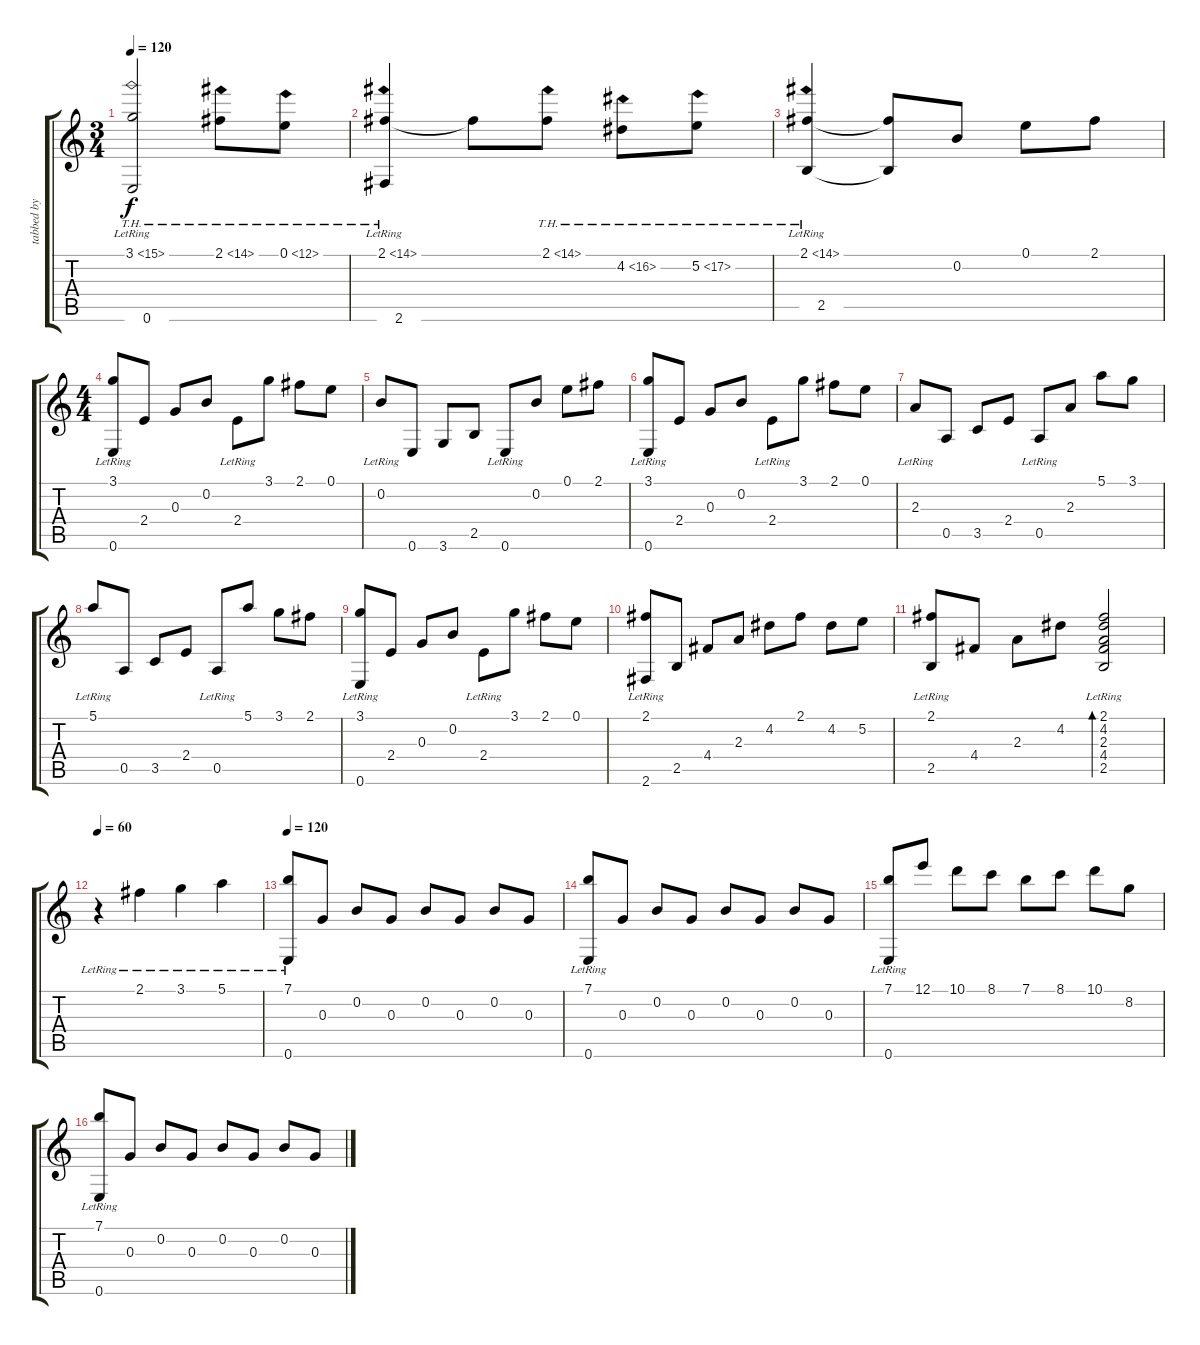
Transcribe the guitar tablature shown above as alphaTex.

\track ("tabbed by Bin Sun" "tabbed by ") {instrument acousticguitarnylon}
\staff {score tabs}
\tuning (E4 B3 G3 D3 A2 E2) {hide}
\ts (3 4)
\tempo 120
\clef g2
\ks c
(3.1{th 12 lr} 0.6{lr}).2{dy f} 2.1{th 12}.8 0.1{th 12}.8 |
(2.1{th 12} 2.6{lr}).4 2.1{t}.8 2.1{th 12}.8 4.2{th 12}.8 5.2{th 12}.8 |
(2.1{th 12} 2.5{lr}).4 (2.1{t} 2.5{t}).8 0.2.8 0.1.8 2.1.8 |
\ts (4 4)
(3.1{lr} 0.6{lr}).8 2.4.8 0.3.8 0.2.8 2.4{lr}.8 3.1.8 2.1.8 0.1.8 |
0.2{lr}.8 0.6.8 3.6.8 2.5.8 0.6{lr}.8 0.2.8 0.1.8 2.1.8 |
(3.1{lr} 0.6{lr}).8 2.4.8 0.3.8 0.2.8 2.4{lr}.8 3.1.8 2.1.8 0.1.8 |
2.3{lr}.8 0.5.8 3.5.8 2.4.8 0.5{lr}.8 2.3.8 5.1.8 3.1.8 |
5.1{lr}.8 0.5.8 3.5.8 2.4.8 0.5{lr}.8 5.1.8 3.1.8 2.1.8 |
(3.1{lr} 0.6{lr}).8 2.4.8 0.3.8 0.2.8 2.4{lr}.8 3.1.8 2.1.8 0.1.8 |
(2.1{lr} 2.6{lr}).8 2.5.8 4.4.8 2.3.8 4.2.8 2.1.8 4.2.8 5.2.8 |
(2.1{lr} 2.5{lr}).8 4.4.8 2.3.8 4.2.8 (2.1{lr} 4.2{lr} 2.3{lr} 4.4{lr} 2.5{lr}).2{bd 480} |
\tempo 60
r.4 2.1{lr}.4 3.1{lr}.4 5.1{lr}.4 |
\tempo 120
(7.1{lr} 0.6{lr}).8 0.3.8 0.2.8 0.3.8 0.2.8 0.3.8 0.2.8 0.3.8 |
(7.1{lr} 0.6{lr}).8 0.3.8 0.2.8 0.3.8 0.2.8 0.3.8 0.2.8 0.3.8 |
(7.1 0.6{lr}).8 12.1.8 10.1.8 8.1.8 7.1.8 8.1.8 10.1.8 8.2.8 |
(7.1{lr} 0.6{lr}).8 0.3.8 0.2.8 0.3.8 0.2.8 0.3.8 0.2.8 0.3.8
